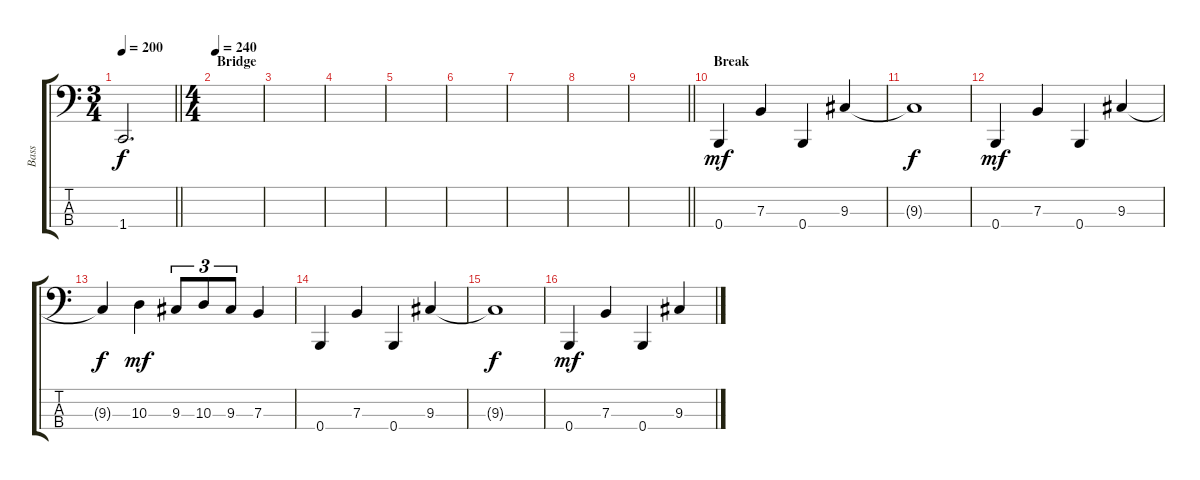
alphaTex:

\track ("Bass" "Bass") {instrument electricbasspick}
\staff {score tabs}
\tuning (D2 A1 E1 B0) {hide}
\ts (3 4)
\tempo 200
\clef f4
\barLineRight lightlight
\ks c
1.4{t}.2{d dy f} |
\ts (4 4)
\section ("" "Bridge")
\tempo 240
|
|
|
|
|
|
|
\barLineRight lightlight
|
\section ("" "Break")
0.4.4{dy mf} 7.3.4 0.4.4 9.3.4 |
9.3{t}.1{dy f} |
0.4.4{dy mf} 7.3.4 0.4.4 9.3.4 |
9.3{t}.4{dy f} 10.3.4{dy mf} 9.3.8{tu (3 2)} 10.3.8{tu (3 2)} 9.3.8{tu (3 2)} 7.3.4 |
0.4.4 7.3.4 0.4.4 9.3.4 |
9.3{t}.1{dy f} |
0.4.4{dy mf} 7.3.4 0.4.4 9.3.4
